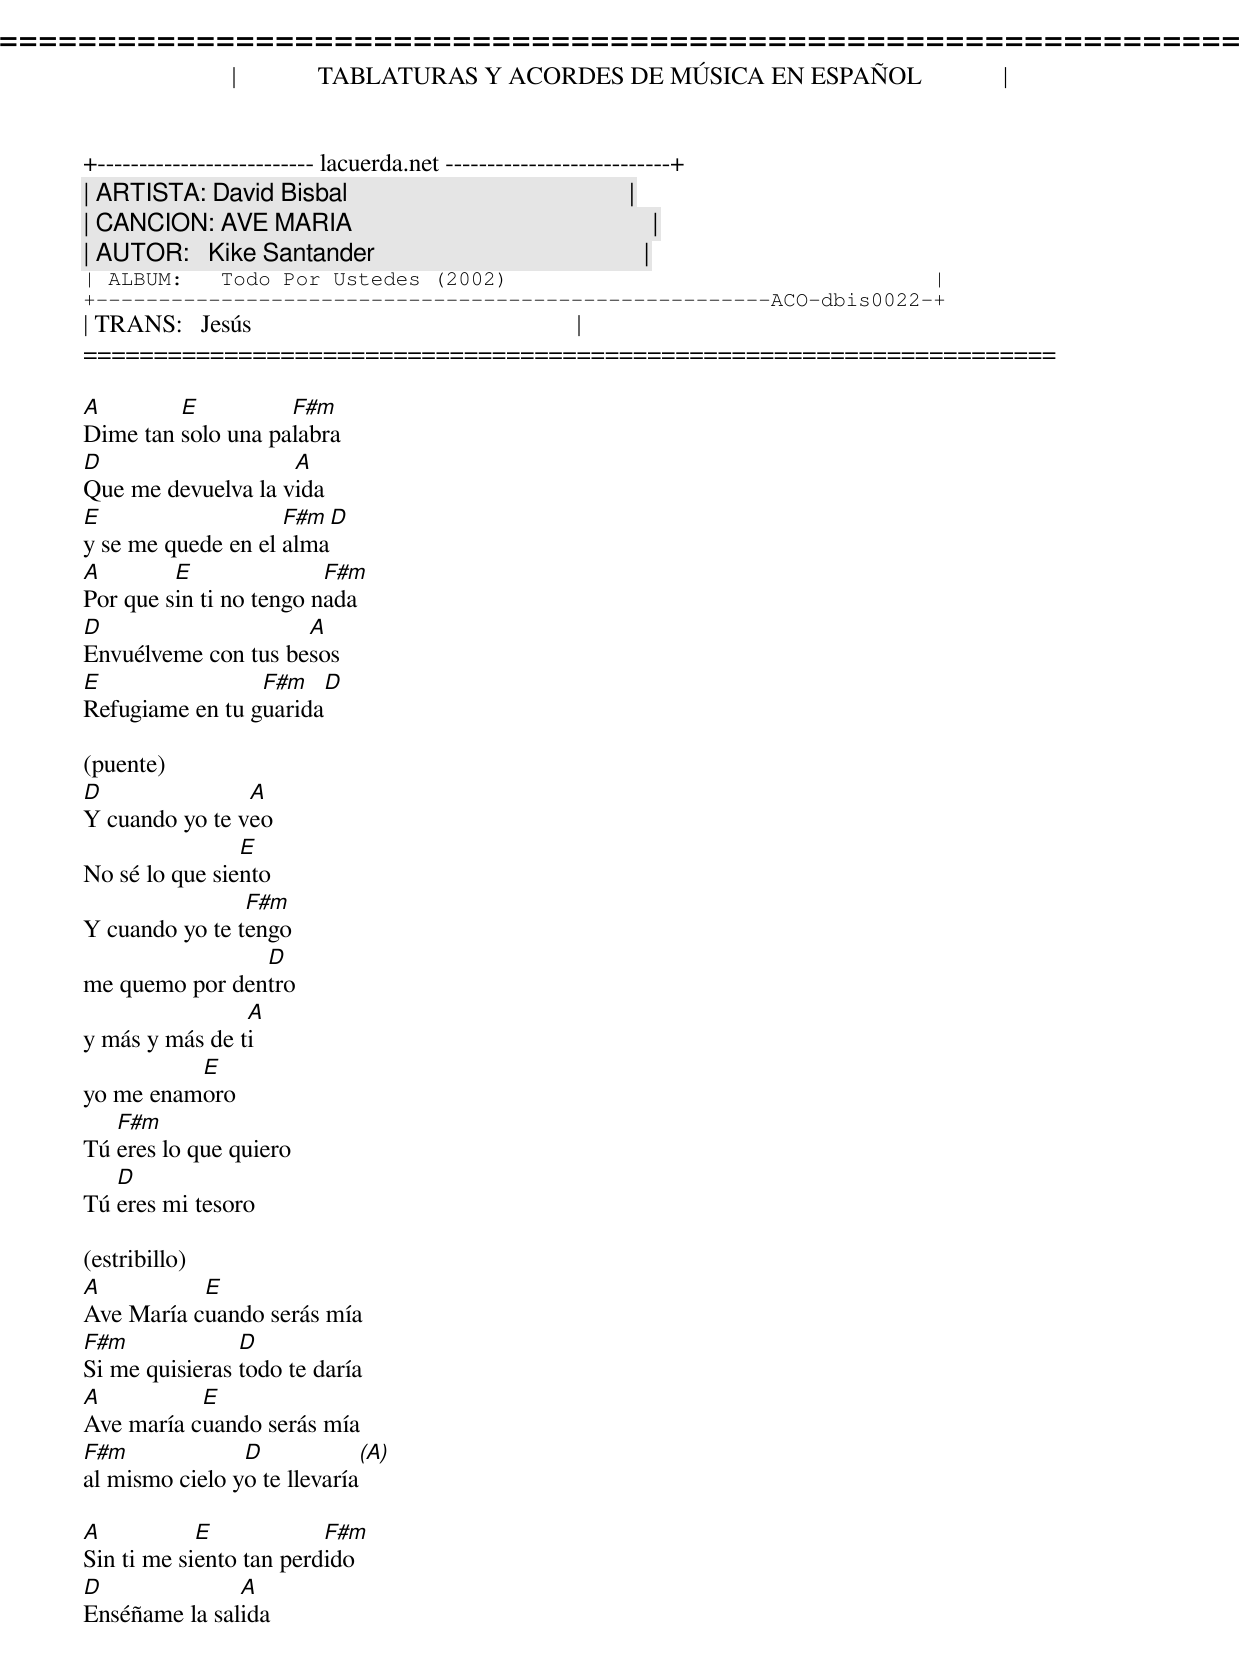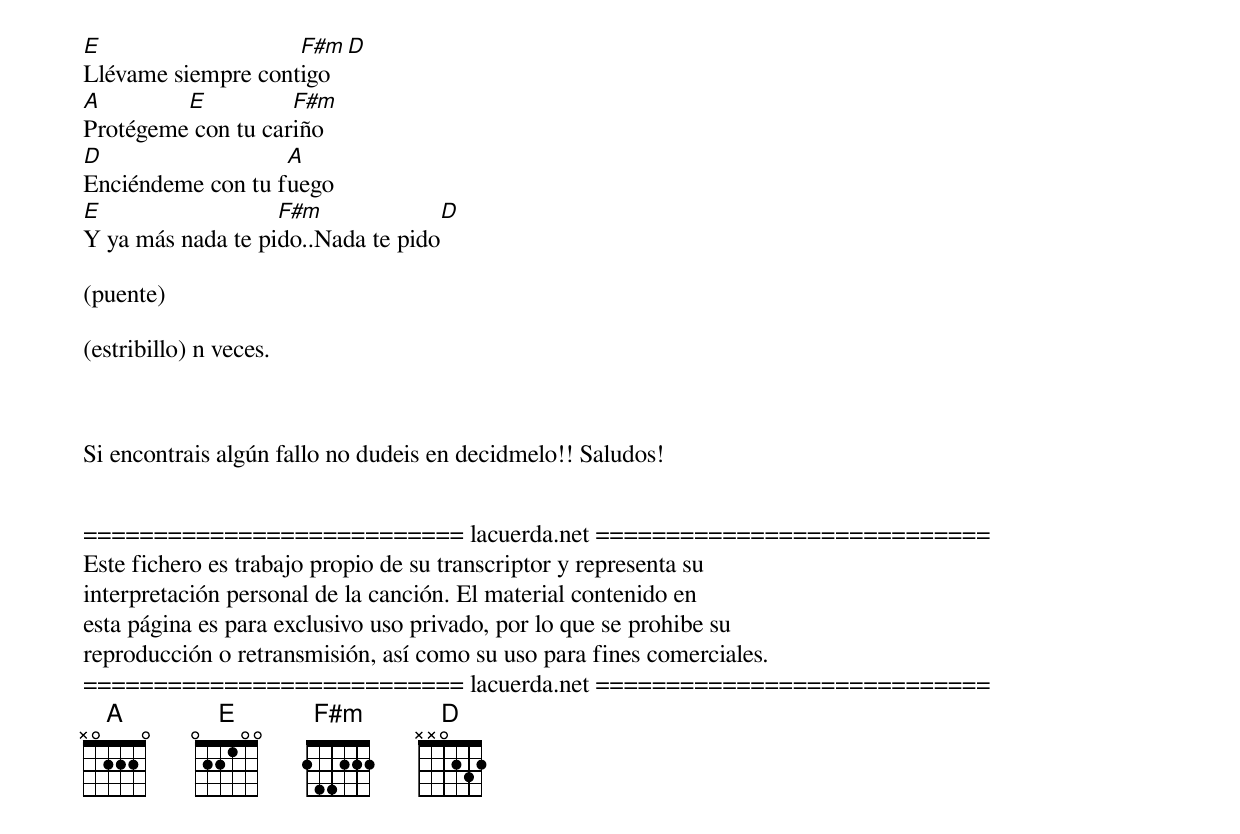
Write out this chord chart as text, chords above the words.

=====================================================================
|             TABLATURAS Y ACORDES DE MÚSICA EN ESPAÑOL             |
+-------------------------- lacuerda.net ---------------------------+
| ARTISTA: David Bisbal                                             |
| CANCION: AVE MARIA                                                |
| AUTOR:   Kike Santander                                           |
| ALBUM:   Todo Por Ustedes (2002)                                  |
+------------------------------------------------------ACO-dbis0022-+
| TRANS:   Jesús                                                    |
=====================================================================

A        E          F#m
Dime tan solo una palabra
D                   A
Que me devuelva la vida
E                   F#m  D
y se me quede en el alma
A        E               F#m
Por que sin ti no tengo nada
D                    A
Envuélveme con tus besos
E                F#m     D
Refugiame en tu guarida

(puente)
D               A
Y cuando yo te veo
                E
No sé lo que siento
                F#m
Y cuando yo te tengo
                D
me quemo por dentro
                A
y más y más de ti
          E
yo me enamoro
   F#m
Tú eres lo que quiero
   D
Tú eres mi tesoro

(estribillo)
A          E
Ave María cuando serás mía
F#m             D
Si me quisieras todo te daría
A          E
Ave maría cuando serás mía
F#m             D             (A)
al mismo cielo yo te llevaría

A           E            F#m
Sin ti me siento tan perdido
D              A
Enséñame la salida
E                   F#m   D
Llévame siempre contigo
A        E          F#m
Protégeme con tu cariño
D                  A
Enciéndeme con tu fuego
E                  F#m             D
Y ya más nada te pido..Nada te pido

(puente)

(estribillo) n veces.



Si encontrais algún fallo no dudeis en decidmelo!! Saludos!


=========================== lacuerda.net ============================
Este fichero es trabajo propio de su transcriptor y representa su
interpretación personal de la canción. El material contenido en
esta página es para exclusivo uso privado, por lo que se prohibe su
reproducción o retransmisión, así como su uso para fines comerciales.
=========================== lacuerda.net ============================
